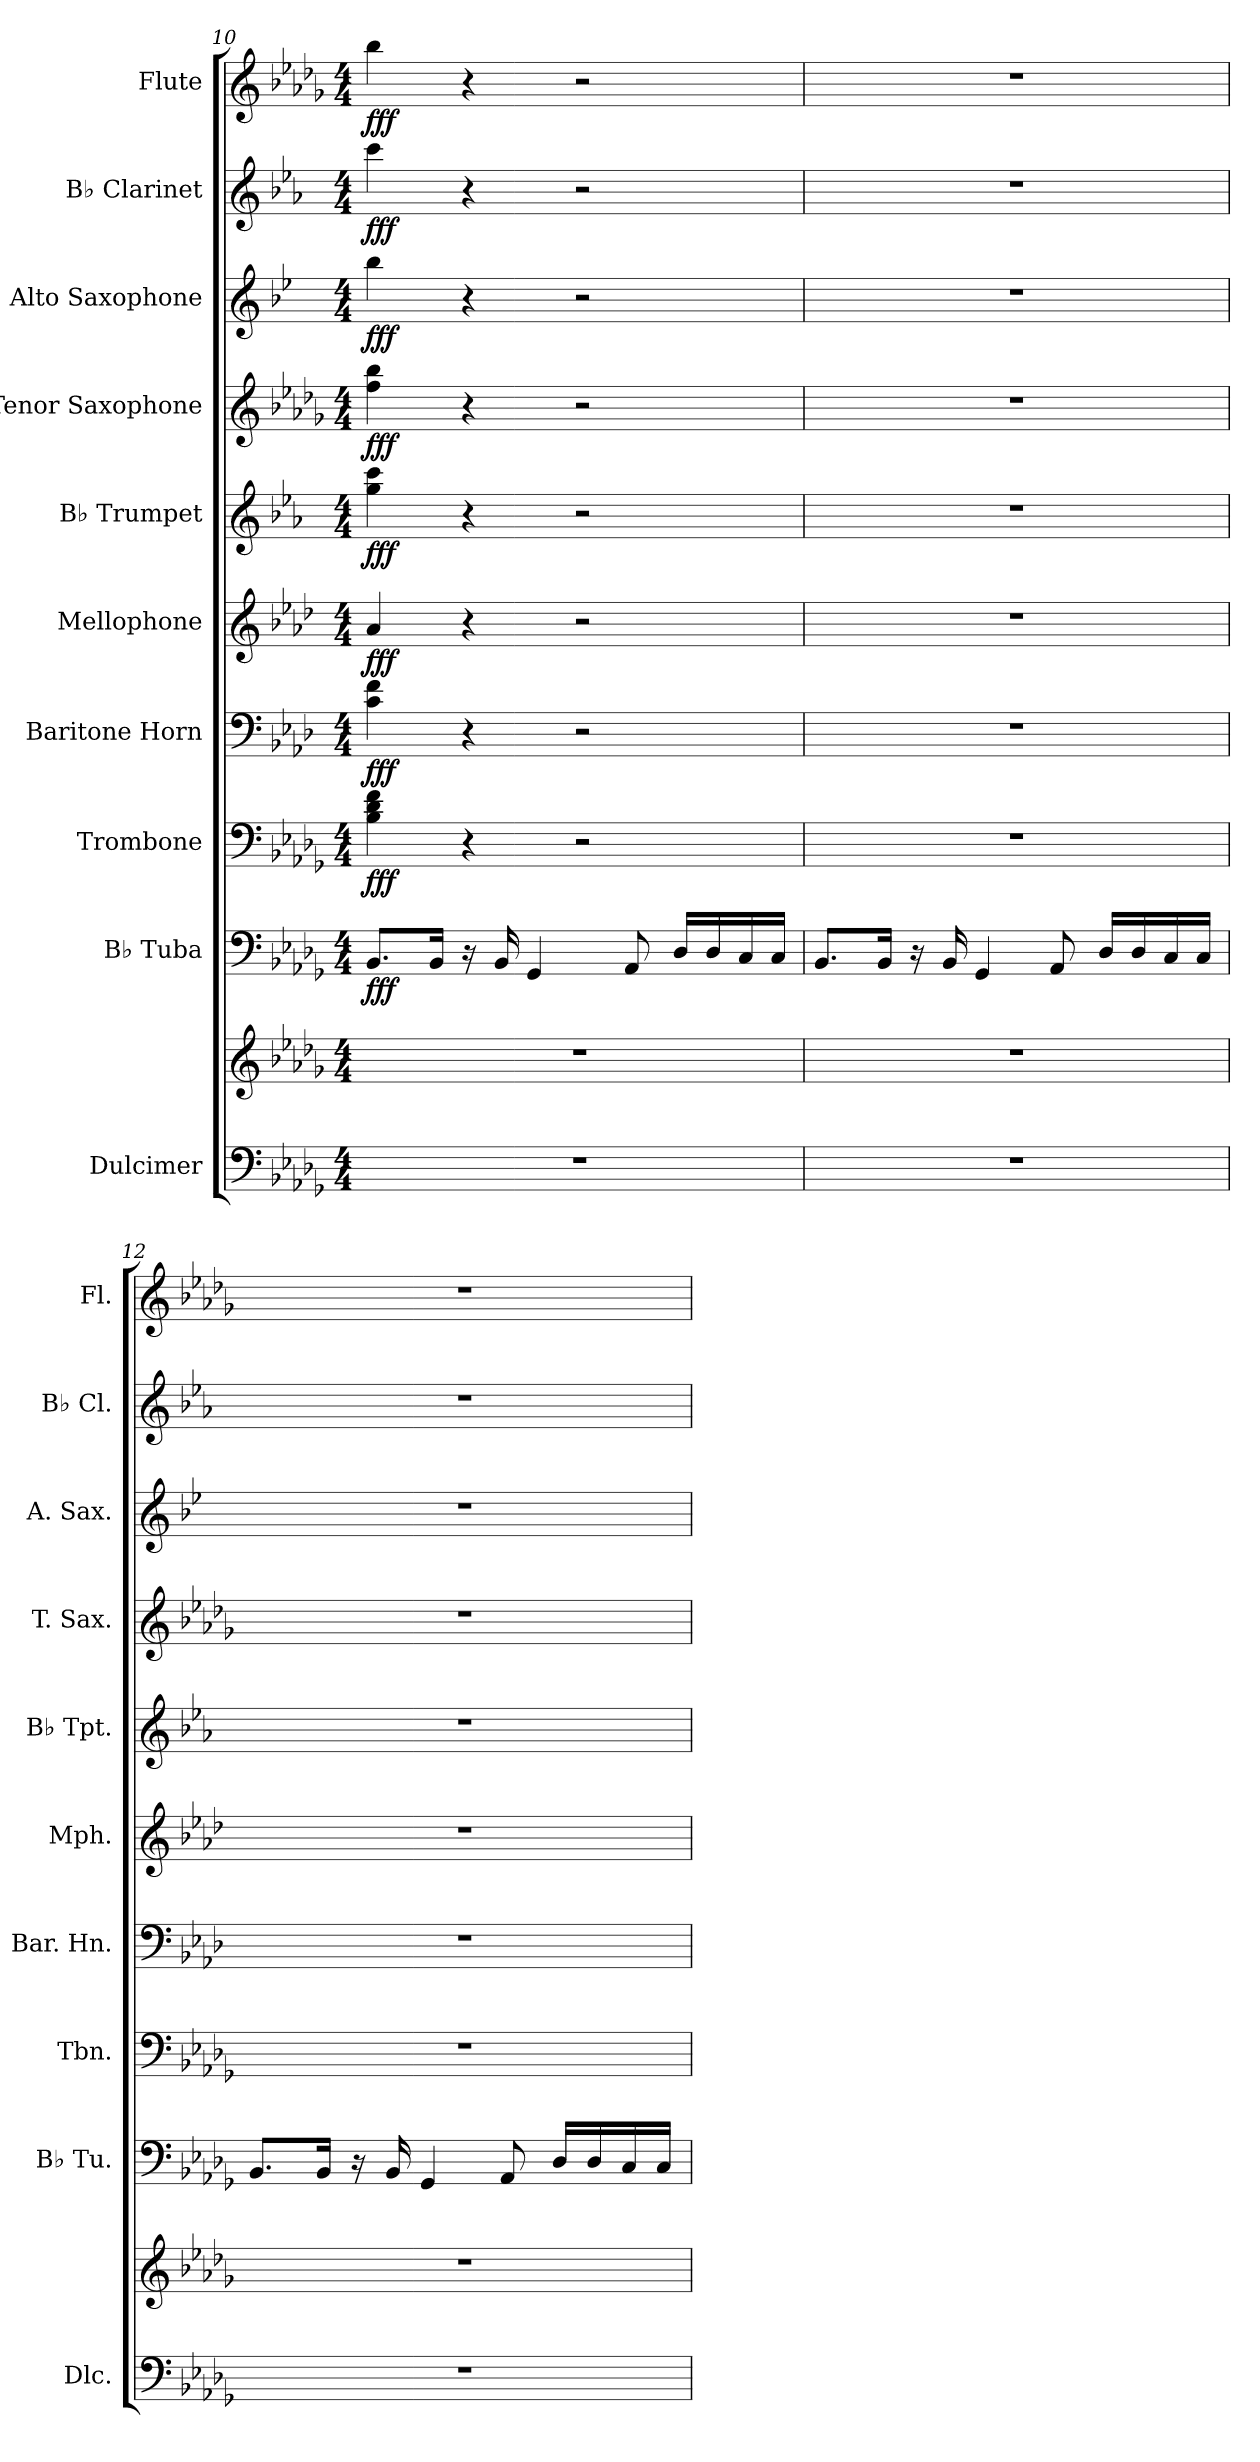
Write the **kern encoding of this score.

**kern	**kern	**kern	**dynam	**kern	**dynam	**kern	**dynam	**kern	**dynam	**kern	**dynam	**kern	**dynam	**kern	**dynam	**kern	**dynam	**kern	**dynam
*part10	*part10	*part9	*part9	*part8	*part8	*part7	*part7	*part6	*part6	*part5	*part5	*part4	*part4	*part3	*part3	*part2	*part2	*part1	*part1
*staff11	*staff10	*staff9	*staff9	*staff8	*staff8	*staff7	*staff7	*staff6	*staff6	*staff5	*staff5	*staff4	*staff4	*staff3	*staff3	*staff2	*staff2	*staff1	*staff1
*I"Dulcimer	*	*I"B♭ Tuba	*	*I"Trombone	*	*I"Baritone Horn	*	*I"Mellophone	*	*I"B♭ Trumpet	*	*I"Tenor Saxophone	*	*I"Alto Saxophone	*	*I"B♭ Clarinet	*	*I"Flute	*
*I'Dlc.	*	*I'B♭ Tu.	*	*I'Tbn.	*	*I'Bar. Hn.	*	*I'Mph.	*	*I'B♭ Tpt.	*	*I'T. Sax.	*	*I'A. Sax.	*	*I'B♭ Cl.	*	*I'Fl.	*
*clefF4	*clefG2	*clefF4	*	*clefF4	*	*clefF4	*	*clefG2	*	*clefG2	*	*clefG2	*	*clefG2	*	*clefG2	*	*clefG2	*
*	*	*	*	*	*	*ITrd4c7	*	*ITrd4c7	*	*ITrd1c2	*	*ITrd8c14	*	*ITrd5c9	*	*ITrd1c2	*	*	*
*k[b-e-a-d-g-]	*k[b-e-a-d-g-]	*k[b-e-a-d-g-]	*	*k[b-e-a-d-g-]	*	*k[b-e-a-d-g-]	*	*k[b-e-a-d-g-]	*	*k[b-e-a-d-g-]	*	*k[b-e-a-d-g-]	*	*k[b-e-a-d-g-]	*	*k[b-e-a-d-g-]	*	*k[b-e-a-d-g-]	*
*M4/4	*M4/4	*M4/4	*	*M4/4	*	*M4/4	*	*M4/4	*	*M4/4	*	*M4/4	*	*M4/4	*	*M4/4	*	*M4/4	*
=10	=10	=10	=10	=10	=10	=10	=10	=10	=10	=10	=10	=10	=10	=10	=10	=10	=10	=10	=10
!	!	!	!LO:DY:b	!	!LO:DY:b	!	!LO:DY:b	!	!LO:DY:b	!	!LO:DY:b	!	!LO:DY:b	!	!LO:DY:b	!	!LO:DY:b	!	!LO:DY:b
1r	1r	8.BB-/L	fff	4B-\ 4d-\ 4f\	fff	4F\ 4B-\	fff	4d-/	fff	4ff\ 4bb-\	fff	4f\ 4b-\	fff	4dd-\	fff	4bb-\	fff	4bb-\	fff
.	.	16BB-/Jk	.	.	.	.	.	.	.	.	.	.	.	.	.	.	.	.	.
.	.	16r	.	4r	.	4r	.	4r	.	4r	.	4r	.	4r	.	4r	.	4r	.
.	.	16BB-/	.	.	.	.	.	.	.	.	.	.	.	.	.	.	.	.	.
.	.	4GG-/	.	.	.	.	.	.	.	.	.	.	.	.	.	.	.	.	.
.	.	.	.	2r	.	2r	.	2r	.	2r	.	2r	.	2r	.	2r	.	2r	.
.	.	8AA-/	.	.	.	.	.	.	.	.	.	.	.	.	.	.	.	.	.
.	.	16D-/LL	.	.	.	.	.	.	.	.	.	.	.	.	.	.	.	.	.
.	.	16D-/	.	.	.	.	.	.	.	.	.	.	.	.	.	.	.	.	.
.	.	16C/	.	.	.	.	.	.	.	.	.	.	.	.	.	.	.	.	.
.	.	16C/JJ	.	.	.	.	.	.	.	.	.	.	.	.	.	.	.	.	.
=11	=11	=11	=11	=11	=11	=11	=11	=11	=11	=11	=11	=11	=11	=11	=11	=11	=11	=11	=11
1r	1r	8.BB-/L	.	1r	.	1r	.	1r	.	1r	.	1r	.	1r	.	1r	.	1r	.
.	.	16BB-/Jk	.	.	.	.	.	.	.	.	.	.	.	.	.	.	.	.	.
.	.	16r	.	.	.	.	.	.	.	.	.	.	.	.	.	.	.	.	.
.	.	16BB-/	.	.	.	.	.	.	.	.	.	.	.	.	.	.	.	.	.
.	.	4GG-/	.	.	.	.	.	.	.	.	.	.	.	.	.	.	.	.	.
.	.	8AA-/	.	.	.	.	.	.	.	.	.	.	.	.	.	.	.	.	.
.	.	16D-/LL	.	.	.	.	.	.	.	.	.	.	.	.	.	.	.	.	.
.	.	16D-/	.	.	.	.	.	.	.	.	.	.	.	.	.	.	.	.	.
.	.	16C/	.	.	.	.	.	.	.	.	.	.	.	.	.	.	.	.	.
.	.	16C/JJ	.	.	.	.	.	.	.	.	.	.	.	.	.	.	.	.	.
!!LO:PB:g=z
=12	=12	=12	=12	=12	=12	=12	=12	=12	=12	=12	=12	=12	=12	=12	=12	=12	=12	=12	=12
1r	1r	8.BB-/L	.	1r	.	1r	.	1r	.	1r	.	1r	.	1r	.	1r	.	1r	.
.	.	16BB-/Jk	.	.	.	.	.	.	.	.	.	.	.	.	.	.	.	.	.
.	.	16r	.	.	.	.	.	.	.	.	.	.	.	.	.	.	.	.	.
.	.	16BB-/	.	.	.	.	.	.	.	.	.	.	.	.	.	.	.	.	.
.	.	4GG-/	.	.	.	.	.	.	.	.	.	.	.	.	.	.	.	.	.
.	.	8AA-/	.	.	.	.	.	.	.	.	.	.	.	.	.	.	.	.	.
.	.	16D-/LL	.	.	.	.	.	.	.	.	.	.	.	.	.	.	.	.	.
.	.	16D-/	.	.	.	.	.	.	.	.	.	.	.	.	.	.	.	.	.
.	.	16C/	.	.	.	.	.	.	.	.	.	.	.	.	.	.	.	.	.
.	.	16C/JJ	.	.	.	.	.	.	.	.	.	.	.	.	.	.	.	.	.
=	=	=	=	=	=	=	=	=	=	=	=	=	=	=	=	=	=	=	=
*-	*-	*-	*-	*-	*-	*-	*-	*-	*-	*-	*-	*-	*-	*-	*-	*-	*-	*-	*-
